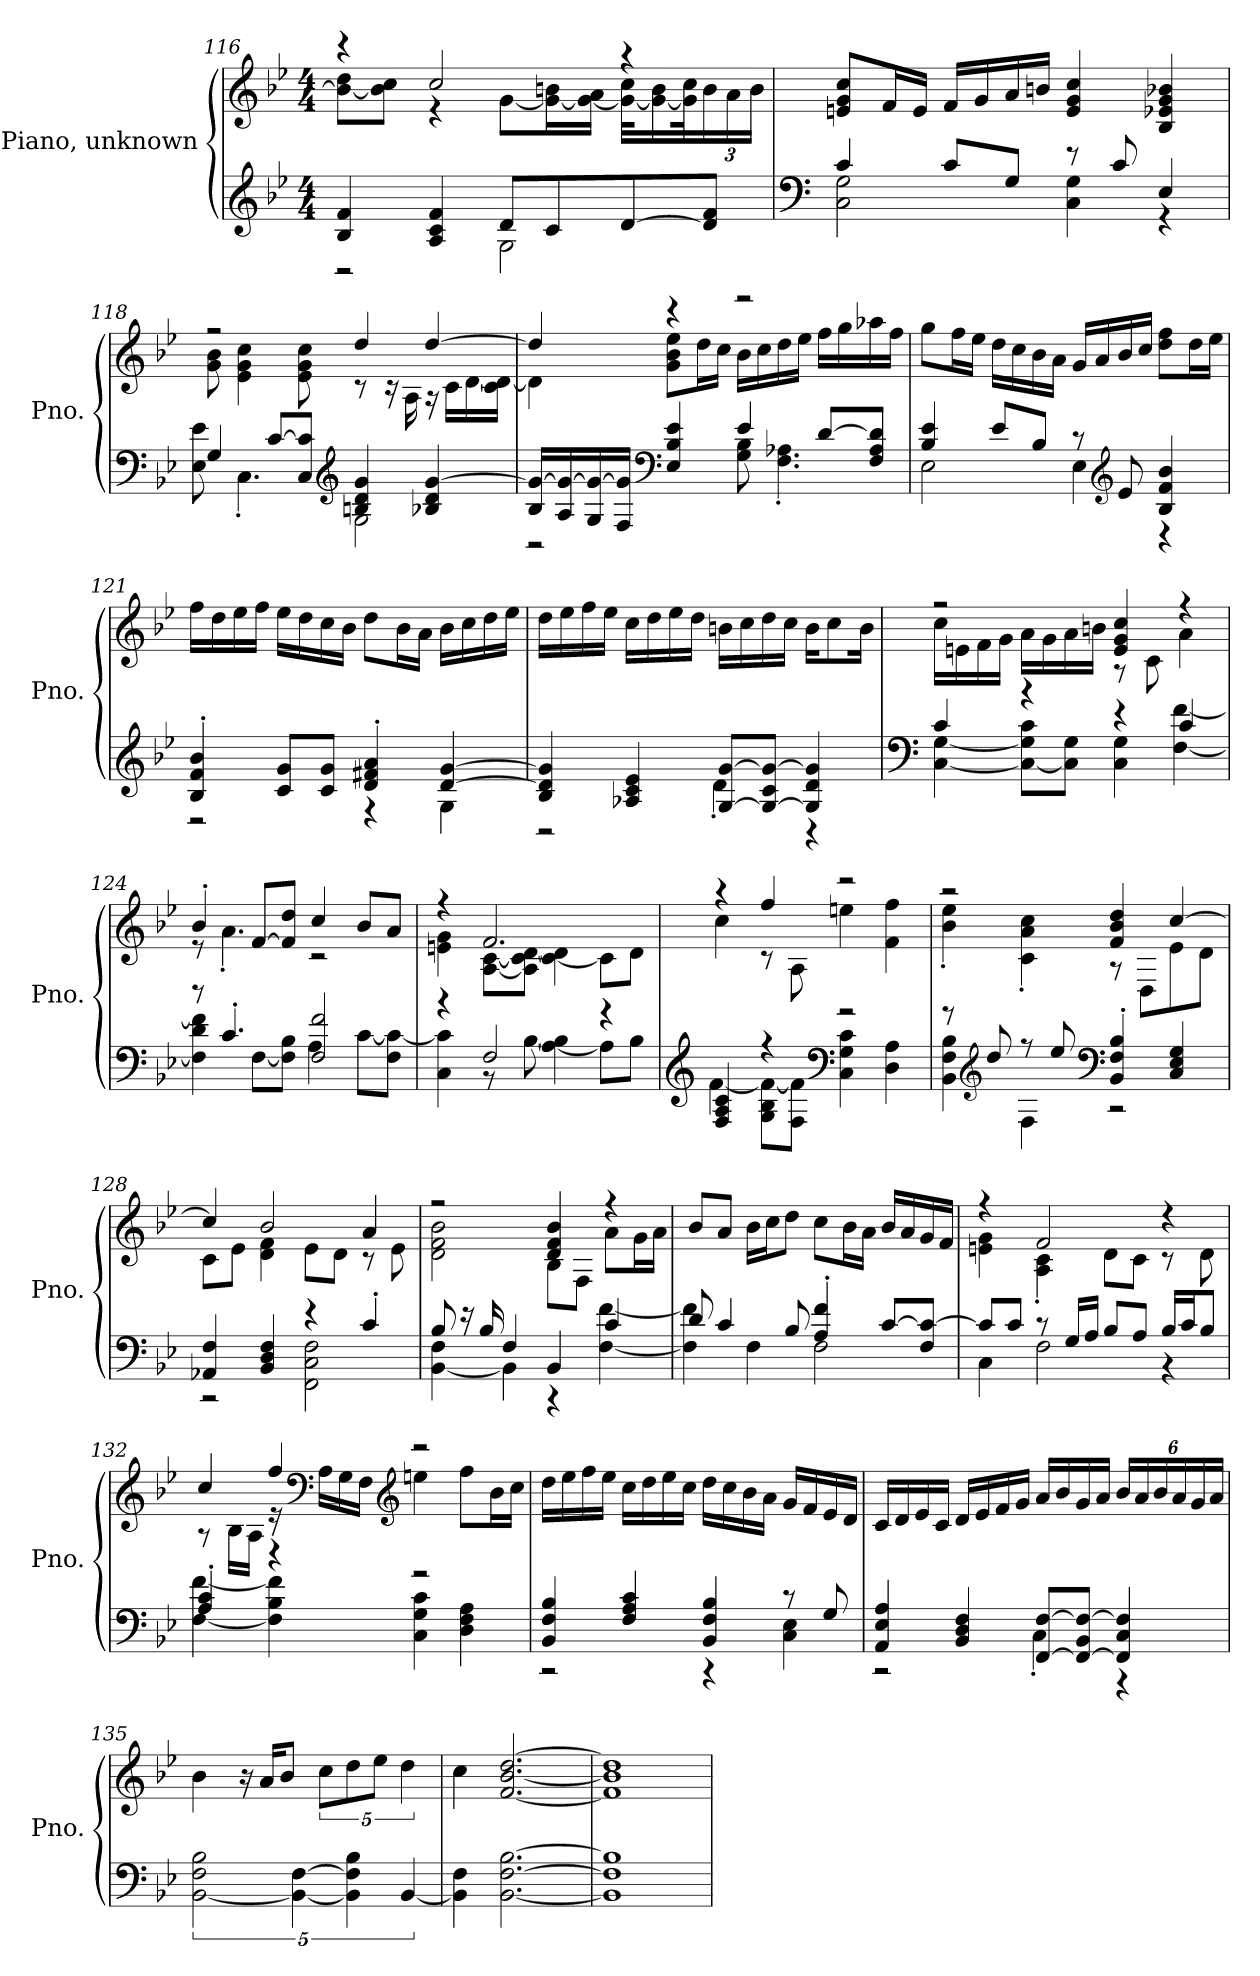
**kern	**kern
*part1	*part1
*staff2	*staff1
*I"Piano, unknown	*
*I'Pno.	*
!!LO:LB:g=z
*clefG2	*clefG2
*k[b-e-]	*k[b-e-]
*M4/4	*M4/4
=116	=116
*^	*^
4B-/ 4f/	2r	4r	8b-\_ 8dd\L
.	.	.	8b-\] 8cc\J
4A/ 4c/ 4f/	.	2cc/	4r
8d/L	2G\	.	[8g\L
8c/	.	.	16g\_ 16bn\L
.	.	.	16g\_ 16a\JJ
[8d/	.	4r	32g\_ 32cc\KLL
.	.	.	16g\_ 16b\
.	.	.	32g\] 32cc\K
*	*	*	*Xbrackettup
8d/] 8f/J	.	.	24b\
.	.	.	24a\
.	.	.	24b\JJ
*	*	*v	*v
=117	=117	=117
*clefF4	*	*
4c/	2C\ 2G\	8en/ 8g/ 8cc/L
.	.	16f/L
.	.	16e/JJ
8c/L	.	16f/LL
.	.	16g/
8G/J	.	16a/
.	.	16bn/JJ
8r	4C\ 4G\	4e/ 4g/ 4cc/
8c/	.	.
4E-/	4r	4B-/ 4e-X/ 4g/ 4b-X/
=118	=118	=118
*	*	*^
4G/	8E-\ 8e-\	2r	8g\ 8b-\
.	4.C'\	.	4e-\ 4g\ 4cc\
[8c/L	.	.	.
8C/ 8c/]J	.	.	8e-\ 8g\ 8cc\
*clefG2	*	*	*
4Bn/ 4d/ 4g/	2G\	4dd/	8r
.	.	.	16r
.	.	.	16A\
4B-X/ 4d/ [4g/	.	[4dd/	16r
.	.	.	16c\LL
.	.	.	[16d\
.	.	.	16c\ 16d\_JJ
!!LO:LB:g=z	!!
=119	=119	=119	=119
16B-/ 16g/_LL	2r	4dd/]	4d\]
16A/ 16g/_	.	.	.
16G/ 16g/_	.	.	.
16F/ 16g/]JJ	.	.	.
*clefF4	*	*	*
4E-/ 4B-/ 4e-/	.	4r	8g\ 8b-\ 8ee-\L
.	.	.	16dd\L
.	.	.	16cc\JJ
4e-/	8G\ 8B-\	2r	16b-\LL
.	.	.	16cc\
.	4.F\' 4.A-X\'	.	16dd\
.	.	.	16ee-\JJ
[8d/L	.	.	16ff\LL
.	.	.	16gg\
8F/ 8A-/ 8d/]J	.	.	16aa-X\
.	.	.	16ff\JJ
*	*	*v	*v
=120	=120	=120
4B-/ 4e-/	2E-\	8gg\L
.	.	16ff\L
.	.	16ee-\JJ
8e-/L	.	16dd\LL
.	.	16cc\
8B-/J	.	16b-\
.	.	16a\JJ
8r	4E-\	16g/LL
.	.	16a/
*clefG2	*	*
8e-/	.	16b-/
.	.	16cc/JJ
4B-/ 4f/ 4b-/	4r	8dd\ 8ff\L
.	.	16dd\L
.	.	16ee-\JJ
!!LO:LB:g=z
=121	=121	=121
4B-/' 4f/' 4b-/'	2r	16ff\LL
.	.	16dd\
.	.	16ee-\
.	.	16ff\JJ
8c/ 8g/L	.	16ee-\LL
.	.	16dd\
8c/ 8g/J	.	16cc\
.	.	16b-\JJ
4d/' 4f#X/' 4a/'	4r	8dd\L
.	.	16b-\L
.	.	16a\JJ
[4d/ [4g/	4G\	16b-\LL
.	.	16cc\
.	.	16dd\
.	.	16ee-\JJ
=122	=122	=122
4B-/ 4d/] 4g/]	2r	16dd\LL
.	.	16ee-\
.	.	16ff\
.	.	16ee-\JJ
4A-X/ 4c/ 4e-/	.	16cc\LL
.	.	16dd\
.	.	16ee-\
.	.	16dd\JJ
[8G/ [8g/L	4d'\	16bn\LL
.	.	16cc\
8G/_ 8c/ 8g/_J	.	16dd\
.	.	16cc\JJ
4G/] 4d/ 4g/]	4r	16b\KL
.	.	8cc\
.	.	16b\Jk
=123	=123	=123
*clefF4	*	*
*	*	*^
4c/	[4C\ [4G\	2r	16cc\LL
.	.	.	16en\
.	.	.	16f\
.	.	.	16g\JJ
4r	8C\_ 8G\] 8c\L	.	16a\LL
.	.	.	16g\
.	8C\] 8G\J	.	16a\
.	.	.	16bn\JJ
4r	4C\ 4G\	4e/ 4g/ 4cc/	8r
.	.	.	8c\
4c/	[4F\ [4f\	4r	4a\
!!LO:LB:g=z	!!
=124	=124	=124	=124
8r	4F\] 4d\ 4f\]	4b-'/	8r
4.c'/	.	.	4.a'\
.	[8F\L	[8f/L	.
.	8F\] 8B-\J	8f/] 8dd/J	.
2F/ 2f/	4A\	4cc/	2r
.	[8c\L	8b-/L	.
.	8F\ 8c\_J	8a/J	.
=125	=125	=125	=125
4r	4C\ 4c\]	4r	4en\ 4g\
2F/	8r	2.f/	[8A\ [8c\L
.	[8B-\	.	8A\] 8c\] [8d\J
.	[4A\ 4B-\]	.	[4c\ 4d\]
4r	8A\L]	.	8c\L]
.	8B-\J	.	8d\J
=126	=126	=126	=126
*clefG2	*	*	*
4F/ 4A/ 4c/	[4f\	4r	4cc\
4r	8G\ 8B-\ 8f\_L	4ff/	8r
.	8F\ 8f\]J	.	8A\
*clefF4	*	*	*
2r	4C\ 4G\ 4c\	2r	4een\
.	4D\ 4A\	.	4f\ 4ff\
=127	=127	=127	=127
8r	4BB-\ 4F\ 4B-\	2r	4b-\' 4ee-\'
*clefG2	*	*	*
8dd/	.	.	.
8r	4F\	.	4c\' 4a\' 4cc\'
8ee-/	.	.	.
*clefF4	*	*	*
4BB-/' 4F/' 4B-/'	2r	4f/ 4b-/ 4dd/	8r
.	.	.	8D\L
4C/ 4E-/ 4G/	.	[4cc/	8e-\
.	.	.	8d\J
!!LO:LB:g=z	!!
=128	=128	=128	=128
4AA-X/ 4F/	2r	4cc/]	8c\L
.	.	.	8e-\J
4BB-/ 4D/ 4F/	.	2b-/	4d\ 4f\
4r	2FF\ 2C\ 2F\	.	8e-\L
.	.	.	8d\J
4c'/	.	4a/	8r
.	.	.	8e-\
=129	=129	=129	=129
8B-/	[4BB-\ 4F\	2r	2d\ 2f\ 2b-\
16r	.	.	.
16B-/	.	.	.
4F/	4BB-\]	.	.
4BB-/	4r	4d/ 4f/ 4b-/	8B-\L
.	.	.	8F\J
4c/	[4F\ [4f\	4r	8a\L
.	.	.	16g\L
.	.	.	16a\JJ
*	*	*v	*v
=130	=130	=130
8d/	4F\] 4f\]	8b-/L
4c/	.	8a/J
.	4F\	16b-\LL
.	.	16cc\J
8B-/	.	8dd\J
4A/' 4f/'	2F\	8cc\L
.	.	16b-\L
.	.	16a\JJ
[8c/L	.	16b-/LL
.	.	16a/
8F/ 8c/_J	.	16g/
.	.	16f/JJ
=131	=131	=131
*	*	*^
8c/L]	4C\	4r	4en\ 4g\
8c/J	.	.	.
8r	2F\	2f/	4A\' 4c\'
16G/LL	.	.	.
16A/JJ	.	.	.
8B-/L	.	.	8d\L
8A/J	.	.	8c\J
16B-/LL	4r	4r	8r
16c/J	.	.	.
8B-/J	.	.	8d\
!!LO:PB:g=z	!!
=132	=132	=132	=132
4A/' 4c/'	[4F\ [4f\	4cc/	8r
.	.	.	16B-\LL
.	.	.	16A\JJ
4r	4F\] 4B-\ 4f\]	4ff/	16r
*	*	*clefF4	*
.	.	.	16A\LL
.	.	.	16G\
.	.	.	16F\JJ
*	*	*clefG2	*
2r	4C\ 4G\ 4c\	2r	4een\
.	4D\ 4F\ 4A\	.	8ff\L
.	.	.	16b-\L
.	.	.	16cc\JJ
*	*	*v	*v
=133	=133	=133
4BB-/ 4F/ 4B-/	2r	16dd\LL
.	.	16ee-\
.	.	16ff\
.	.	16ee-\JJ
4F/ 4A/ 4c/	.	16cc\LL
.	.	16dd\
.	.	16ee-\
.	.	16cc\JJ
4BB-/ 4F/ 4B-/	4r	16dd\LL
.	.	16cc\
.	.	16b-\
.	.	16a\JJ
8r	4C\ 4E-\	16g/LL
.	.	16f/
8G/	.	16e-/
.	.	16d/JJ
!!LO:LB:g=z
=134	=134	=134
4AA/ 4E-/ 4A/	2r	16c/LL
.	.	16d/
.	.	16e-/
.	.	16c/JJ
4BB-/ 4D/ 4F/	.	16d/LL
.	.	16e-/
.	.	16f/
.	.	16g/JJ
[8FF/ [8F/L	4C'\	16a/LL
.	.	16b-/
8FF/_ 8BB-/ 8F/_J	.	16g/
.	.	16a/JJ
4FF/] 4C/ 4F/]	4r	24b-/LL
.	.	24a/
.	.	24b-/
.	.	24a/
.	.	24g/
.	.	24a/JJ
*v	*v	*
=135	=135
[5%2BB-\ 5%2F\ 5%2B-\	4b-\
.	16r
.	16a/KL
.	8b-/J
5BB-\_ [5F\	.
*	*brackettup
.	10cc\L
5BB-\] 5F\] 5B-\	10dd\
.	10ee-\J
[5BB-/	5dd\
=136	=136
4BB-\] 4F\	4cc\
[2.BB-\ [2.F\ [2.B-\	[2.f/ [2.b-/ [2.dd/
=137	=137
1BB-] 1F] 1B-]	1f] 1b-] 1dd]
=	=
*-	*-
